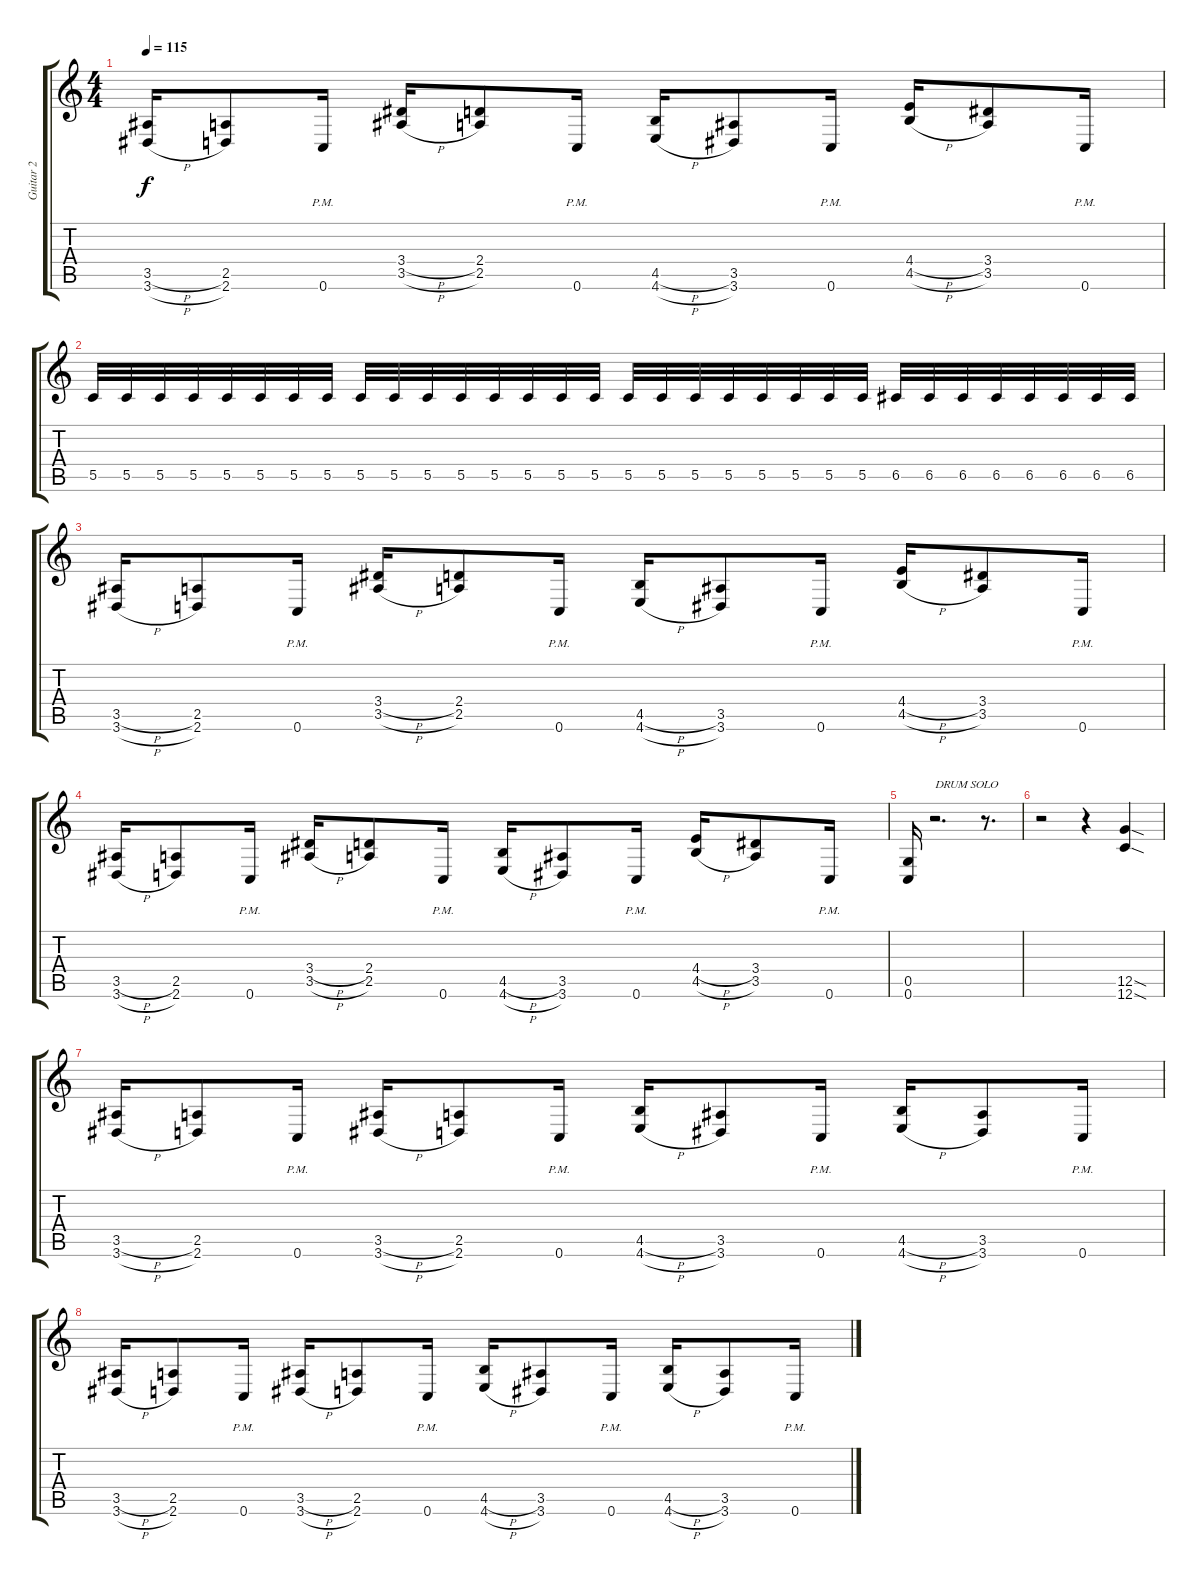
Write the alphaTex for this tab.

\track ("Guitar 2" "Guitar 2") {instrument distortionguitar}
\staff {score tabs}
\tuning (D4 A3 F3 C3 G2 C2) {hide}
\ts (4 4)
\tempo 115
\clef g2
\ks c
(3.5{h} 3.6{h}).16{dy f} (2.5 2.6).8 0.6{pm}.16 (3.4{h} 3.5{h}).16 (2.4 2.5).8 0.6{pm}.16 (4.5{h} 4.6{h}).16 (3.5 3.6).8 0.6{pm}.16 (4.4{h} 4.5{h}).16 (3.4 3.5).8 0.6{pm}.16 |
5.5.32 5.5.32 5.5.32 5.5.32 5.5.32 5.5.32 5.5.32 5.5.32 5.5.32 5.5.32 5.5.32 5.5.32 5.5.32 5.5.32 5.5.32 5.5.32 5.5.32 5.5.32 5.5.32 5.5.32 5.5.32 5.5.32 5.5.32 5.5.32 6.5.32 6.5.32 6.5.32 6.5.32 6.5.32 6.5.32 6.5.32 6.5.32 |
(3.5{h} 3.6{h}).16 (2.5 2.6).8 0.6{pm}.16 (3.4{h} 3.5{h}).16 (2.4 2.5).8 0.6{pm}.16 (4.5{h} 4.6{h}).16 (3.5 3.6).8 0.6{pm}.16 (4.4{h} 4.5{h}).16 (3.4 3.5).8 0.6{pm}.16 |
(3.5{h} 3.6{h}).16 (2.5 2.6).8 0.6{pm}.16 (3.4{h} 3.5{h}).16 (2.4 2.5).8 0.6{pm}.16 (4.5{h} 4.6{h}).16 (3.5 3.6).8 0.6{pm}.16 (4.4{h} 4.5{h}).16 (3.4 3.5).8 0.6{pm}.16 |
(0.5 0.6).16 r.2{d txt "DRUM SOLO"} r.8{d} |
r.2 r.4 (12.5{sod} 12.6{sod}).4 |
(3.5{h} 3.6{h}).16 (2.5 2.6).8 0.6{pm}.16 (3.5{h} 3.6{h}).16 (2.5 2.6).8 0.6{pm}.16 (4.5{h} 4.6{h}).16 (3.5 3.6).8 0.6{pm}.16 (4.5{h} 4.6{h}).16 (3.5 3.6).8 0.6{pm}.16 |
(3.5{h} 3.6{h}).16 (2.5 2.6).8 0.6{pm}.16 (3.5{h} 3.6{h}).16 (2.5 2.6).8 0.6{pm}.16 (4.5{h} 4.6{h}).16 (3.5 3.6).8 0.6{pm}.16 (4.5{h} 4.6{h}).16 (3.5 3.6).8 0.6{pm}.16
